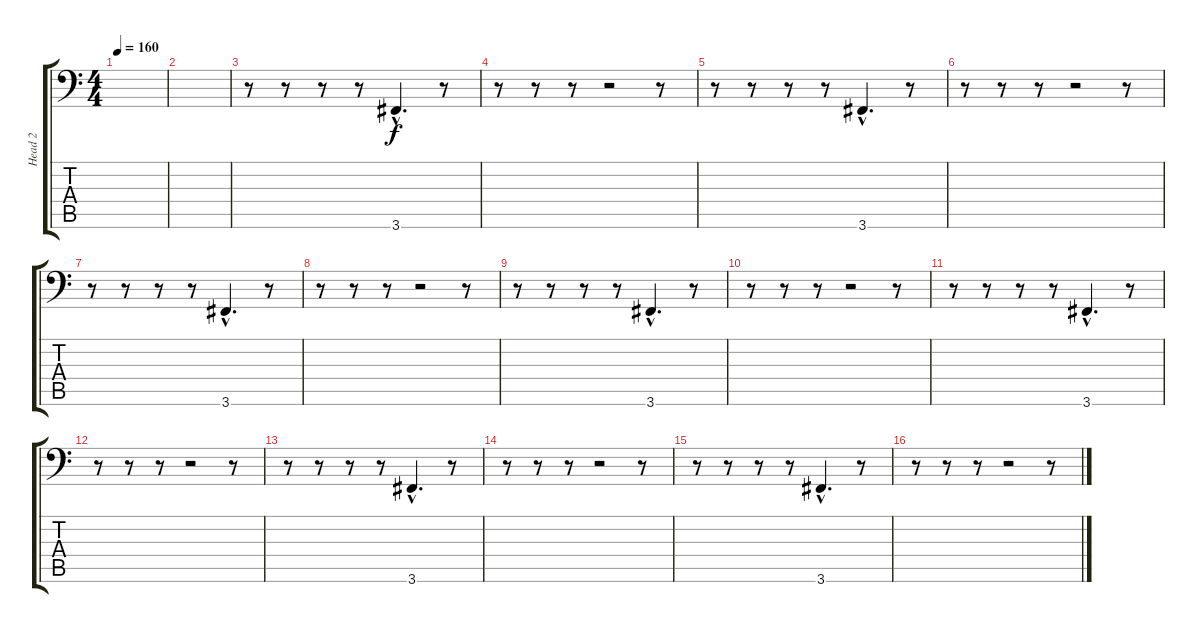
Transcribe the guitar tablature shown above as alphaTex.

\track ("Head 2" "Head 2") {instrument distortionguitar}
\staff {score tabs}
\tuning (E4 B3 G3 D3 A2 Eb1) {hide}
\ts (4 4)
\tempo 160
\clef f4
\ks c
|
|
r.8 r.8 r.8 r.8 3.6{hac}.4{d} r.8 |
r.8 r.8 r.8 r.2 r.8 |
r.8 r.8 r.8 r.8 3.6{hac}.4{d} r.8 |
r.8 r.8 r.8 r.2 r.8 |
r.8 r.8 r.8 r.8 3.6{hac}.4{d} r.8 |
r.8 r.8 r.8 r.2 r.8 |
r.8 r.8 r.8 r.8 3.6{hac}.4{d} r.8 |
r.8 r.8 r.8 r.2 r.8 |
r.8 r.8 r.8 r.8 3.6{hac}.4{d} r.8 |
r.8 r.8 r.8 r.2 r.8 |
r.8 r.8 r.8 r.8 3.6{hac}.4{d} r.8 |
r.8 r.8 r.8 r.2 r.8 |
r.8 r.8 r.8 r.8 3.6{hac}.4{d} r.8 |
r.8 r.8 r.8 r.2 r.8
